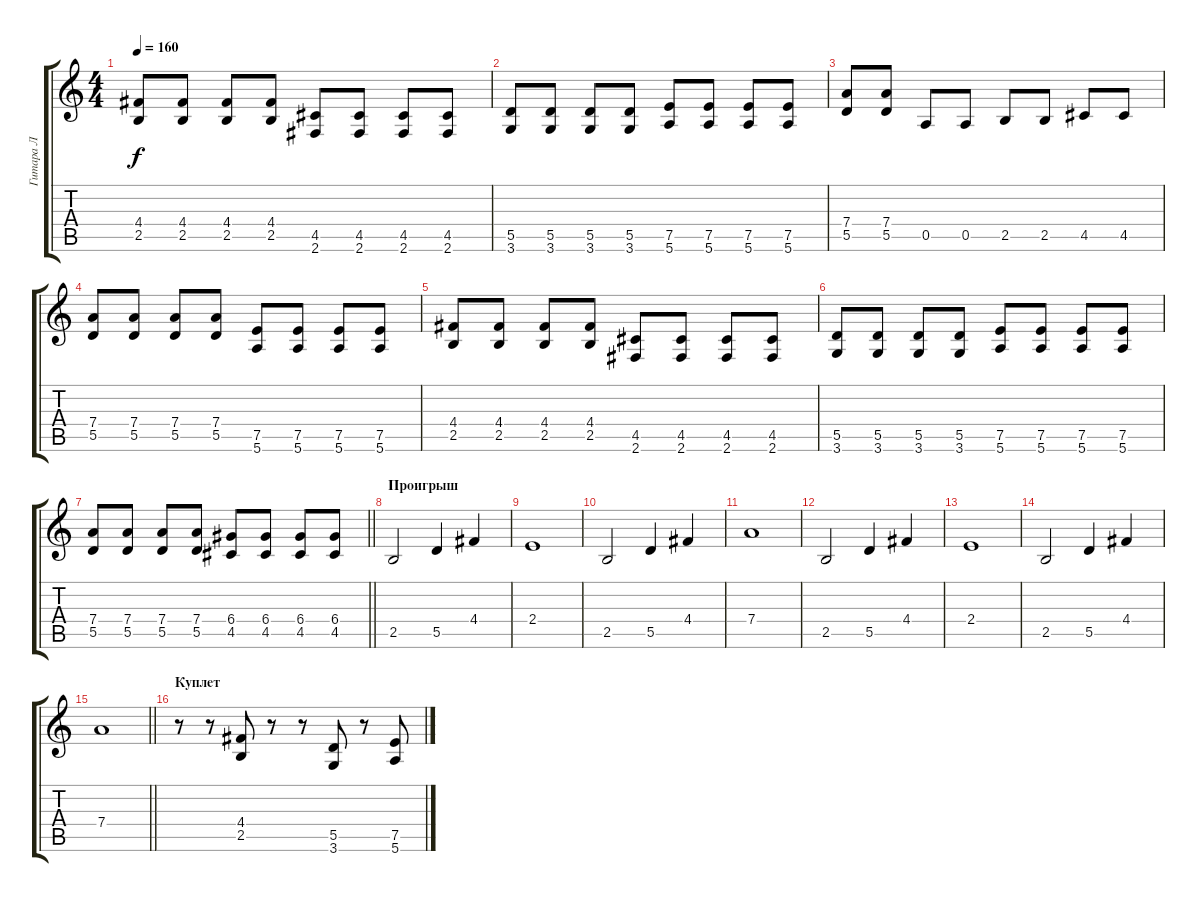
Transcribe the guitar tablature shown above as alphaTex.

\track ("Гитара Л" "Гитара Л") {instrument electricguitarclean}
\staff {score tabs}
\tuning (E4 B3 G3 D3 A2 E2) {hide}
\ts (4 4)
\tempo 160
\clef g2
\ks c
(4.4 2.5).8{dy f} (4.4 2.5).8 (4.4 2.5).8 (4.4 2.5).8 (4.5 2.6).8 (4.5 2.6).8 (4.5 2.6).8 (4.5 2.6).8 |
(5.5 3.6).8 (5.5 3.6).8 (5.5 3.6).8 (5.5 3.6).8 (7.5 5.6).8 (7.5 5.6).8 (7.5 5.6).8 (7.5 5.6).8 |
(7.4 5.5).8 (7.4 5.5).8 0.5.8 0.5.8 2.5.8 2.5.8 4.5.8 4.5.8 |
(7.4 5.5).8 (7.4 5.5).8 (7.4 5.5).8 (7.4 5.5).8 (7.5 5.6).8 (7.5 5.6).8 (7.5 5.6).8 (7.5 5.6).8 |
(4.4 2.5).8 (4.4 2.5).8 (4.4 2.5).8 (4.4 2.5).8 (4.5 2.6).8 (4.5 2.6).8 (4.5 2.6).8 (4.5 2.6).8 |
(5.5 3.6).8 (5.5 3.6).8 (5.5 3.6).8 (5.5 3.6).8 (7.5 5.6).8 (7.5 5.6).8 (7.5 5.6).8 (7.5 5.6).8 |
\barLineRight lightlight
(7.4 5.5).8 (7.4 5.5).8 (7.4 5.5).8 (7.4 5.5).8 (6.4 4.5).8 (6.4 4.5).8 (6.4 4.5).8 (6.4 4.5).8 |
\section ("" "Проигрыш")
2.5.2 5.5.4 4.4.4 |
2.4.1 |
2.5.2 5.5.4 4.4.4 |
7.4.1 |
2.5.2 5.5.4 4.4.4 |
2.4.1 |
2.5.2 5.5.4 4.4.4 |
\barLineRight lightlight
7.4.1 |
\section ("" "Куплет")
r.8 r.8 (4.4 2.5).8 r.8 r.8 (5.5 3.6).8 r.8 (7.5 5.6).8
